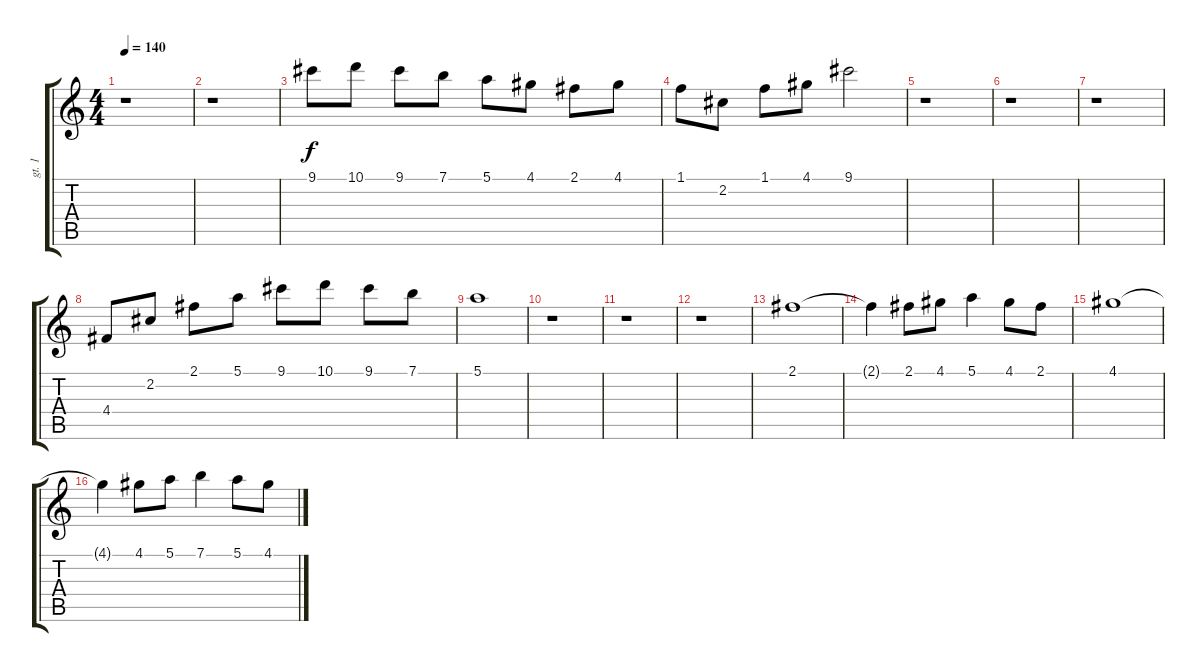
\track ("gt. 1" "gt. 1") {instrument acousticguitarsteel}
\staff {score tabs}
\tuning (E4 B3 G3 D3 A2 E2) {hide}
\ts (4 4)
\tempo 140
\clef g2
\ks c
r.1{dy f} |
r.1 |
9.1.8 10.1.8 9.1.8 7.1.8 5.1.8 4.1.8 2.1.8 4.1.8 |
1.1.8 2.2.8 1.1.8 4.1.8 9.1.2 |
r.1 |
r.1 |
r.1 |
4.4.8 2.2.8 2.1.8 5.1.8 9.1.8 10.1.8 9.1.8 7.1.8 |
5.1.1 |
r.1 |
r.1 |
r.1 |
2.1.1 |
2.1{t}.4 2.1.8 4.1.8 5.1.4 4.1.8 2.1.8 |
4.1.1 |
4.1{t}.4 4.1.8 5.1.8 7.1.4 5.1.8 4.1.8
